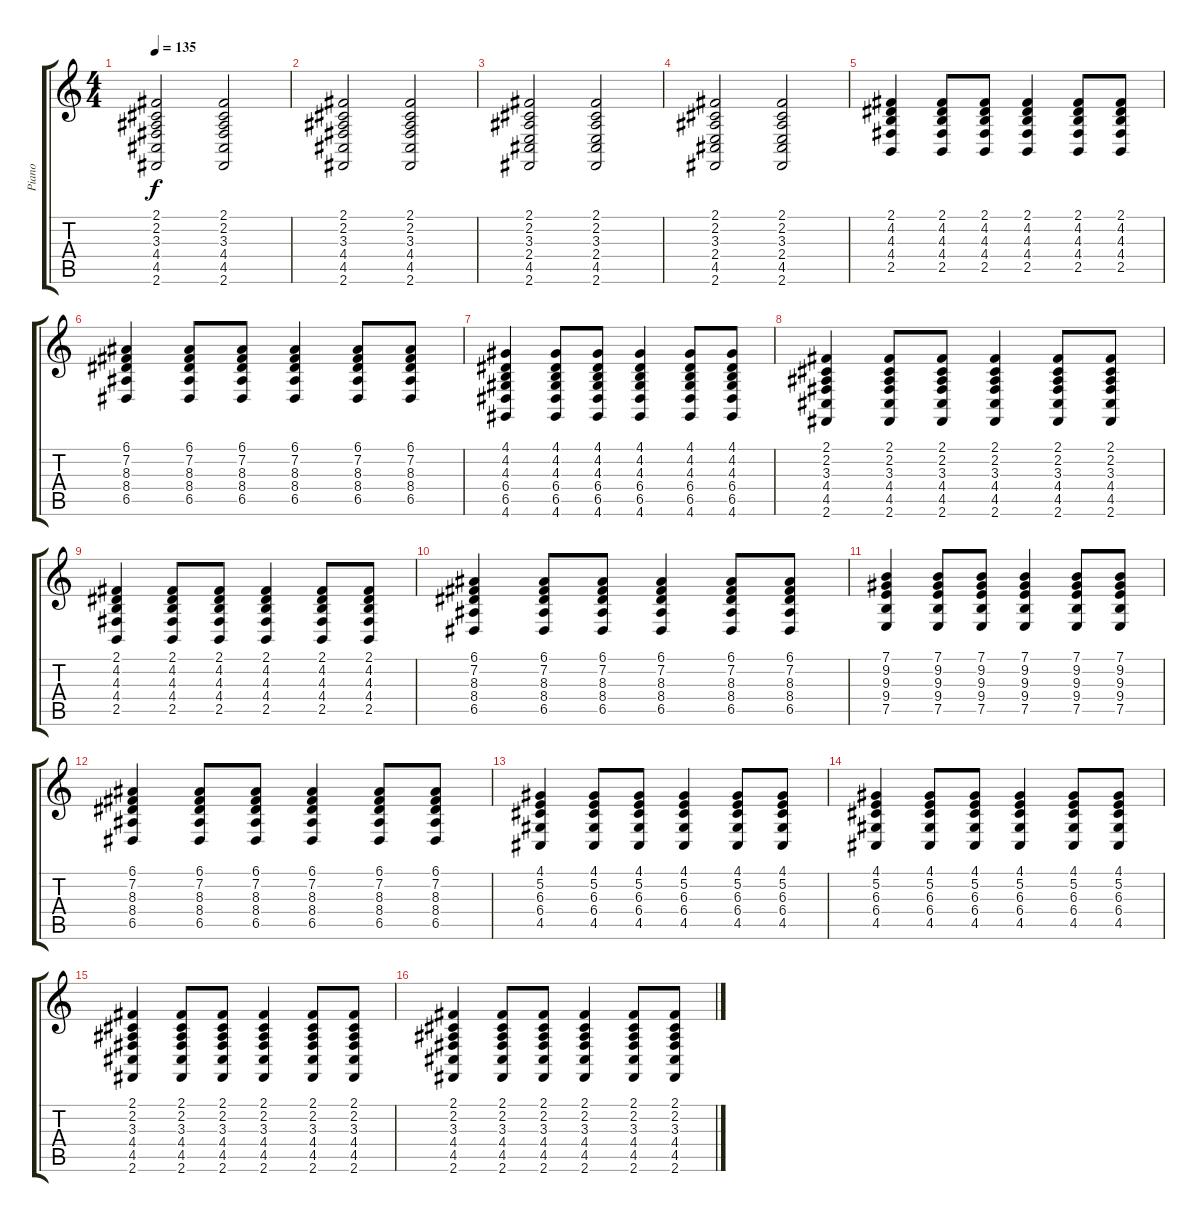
\track ("Piano" "Piano") {instrument brightacousticpiano}
\staff {score tabs}
\tuning (E4 B3 G3 D3 A2 E2) {hide}
\ts (4 4)
\tempo 135
\clef g2
\ks c
(2.1 2.2 3.3 4.4 4.5 2.6).2{dy f} (2.1 2.2 3.3 4.4 4.5 2.6).2 |
(2.1 2.2 3.3 4.4 4.5 2.6).2 (2.1 2.2 3.3 4.4 4.5 2.6).2 |
(2.1 2.2 3.3 2.4 4.5 2.6).2 (2.1 2.2 3.3 2.4 4.5 2.6).2 |
(2.1 2.2 3.3 2.4 4.5 2.6).2 (2.1 2.2 3.3 2.4 4.5 2.6).2 |
(2.1 4.2 4.3 4.4 2.5).4 (2.1 4.2 4.3 4.4 2.5).8 (2.1 4.2 4.3 4.4 2.5).8 (2.1 4.2 4.3 4.4 2.5).4 (2.1 4.2 4.3 4.4 2.5).8 (2.1 4.2 4.3 4.4 2.5).8 |
(6.1 7.2 8.3 8.4 6.5).4 (6.1 7.2 8.3 8.4 6.5).8 (6.1 7.2 8.3 8.4 6.5).8 (6.1 7.2 8.3 8.4 6.5).4 (6.1 7.2 8.3 8.4 6.5).8 (6.1 7.2 8.3 8.4 6.5).8 |
(4.1 4.2 4.3 6.4 6.5 4.6).4 (4.1 4.2 4.3 6.4 6.5 4.6).8 (4.1 4.2 4.3 6.4 6.5 4.6).8 (4.1 4.2 4.3 6.4 6.5 4.6).4 (4.1 4.2 4.3 6.4 6.5 4.6).8 (4.1 4.2 4.3 6.4 6.5 4.6).8 |
(2.1 2.2 3.3 4.4 4.5 2.6).4 (2.1 2.2 3.3 4.4 4.5 2.6).8 (2.1 2.2 3.3 4.4 4.5 2.6).8 (2.1 2.2 3.3 4.4 4.5 2.6).4 (2.1 2.2 3.3 4.4 4.5 2.6).8 (2.1 2.2 3.3 4.4 4.5 2.6).8 |
(2.1 4.2 4.3 4.4 2.5).4 (2.1 4.2 4.3 4.4 2.5).8 (2.1 4.2 4.3 4.4 2.5).8 (2.1 4.2 4.3 4.4 2.5).4 (2.1 4.2 4.3 4.4 2.5).8 (2.1 4.2 4.3 4.4 2.5).8 |
(6.1 7.2 8.3 8.4 6.5).4 (6.1 7.2 8.3 8.4 6.5).8 (6.1 7.2 8.3 8.4 6.5).8 (6.1 7.2 8.3 8.4 6.5).4 (6.1 7.2 8.3 8.4 6.5).8 (6.1 7.2 8.3 8.4 6.5).8 |
(7.1 9.2 9.3 9.4 7.5).4 (7.1 9.2 9.3 9.4 7.5).8 (7.1 9.2 9.3 9.4 7.5).8 (7.1 9.2 9.3 9.4 7.5).4 (7.1 9.2 9.3 9.4 7.5).8 (7.1 9.2 9.3 9.4 7.5).8 |
(6.1 7.2 8.3 8.4 6.5).4 (6.1 7.2 8.3 8.4 6.5).8 (6.1 7.2 8.3 8.4 6.5).8 (6.1 7.2 8.3 8.4 6.5).4 (6.1 7.2 8.3 8.4 6.5).8 (6.1 7.2 8.3 8.4 6.5).8 |
(4.1 5.2 6.3 6.4 4.5).4 (4.1 5.2 6.3 6.4 4.5).8 (4.1 5.2 6.3 6.4 4.5).8 (4.1 5.2 6.3 6.4 4.5).4 (4.1 5.2 6.3 6.4 4.5).8 (4.1 5.2 6.3 6.4 4.5).8 |
(4.1 5.2 6.3 6.4 4.5).4 (4.1 5.2 6.3 6.4 4.5).8 (4.1 5.2 6.3 6.4 4.5).8 (4.1 5.2 6.3 6.4 4.5).4 (4.1 5.2 6.3 6.4 4.5).8 (4.1 5.2 6.3 6.4 4.5).8 |
(2.1 2.2 3.3 4.4 4.5 2.6).4 (2.1 2.2 3.3 4.4 4.5 2.6).8 (2.1 2.2 3.3 4.4 4.5 2.6).8 (2.1 2.2 3.3 4.4 4.5 2.6).4 (2.1 2.2 3.3 4.4 4.5 2.6).8 (2.1 2.2 3.3 4.4 4.5 2.6).8 |
(2.1 2.2 3.3 4.4 4.5 2.6).4 (2.1 2.2 3.3 4.4 4.5 2.6).8 (2.1 2.2 3.3 4.4 4.5 2.6).8 (2.1 2.2 3.3 4.4 4.5 2.6).4 (2.1 2.2 3.3 4.4 4.5 2.6).8 (2.1 2.2 3.3 4.4 4.5 2.6).8
